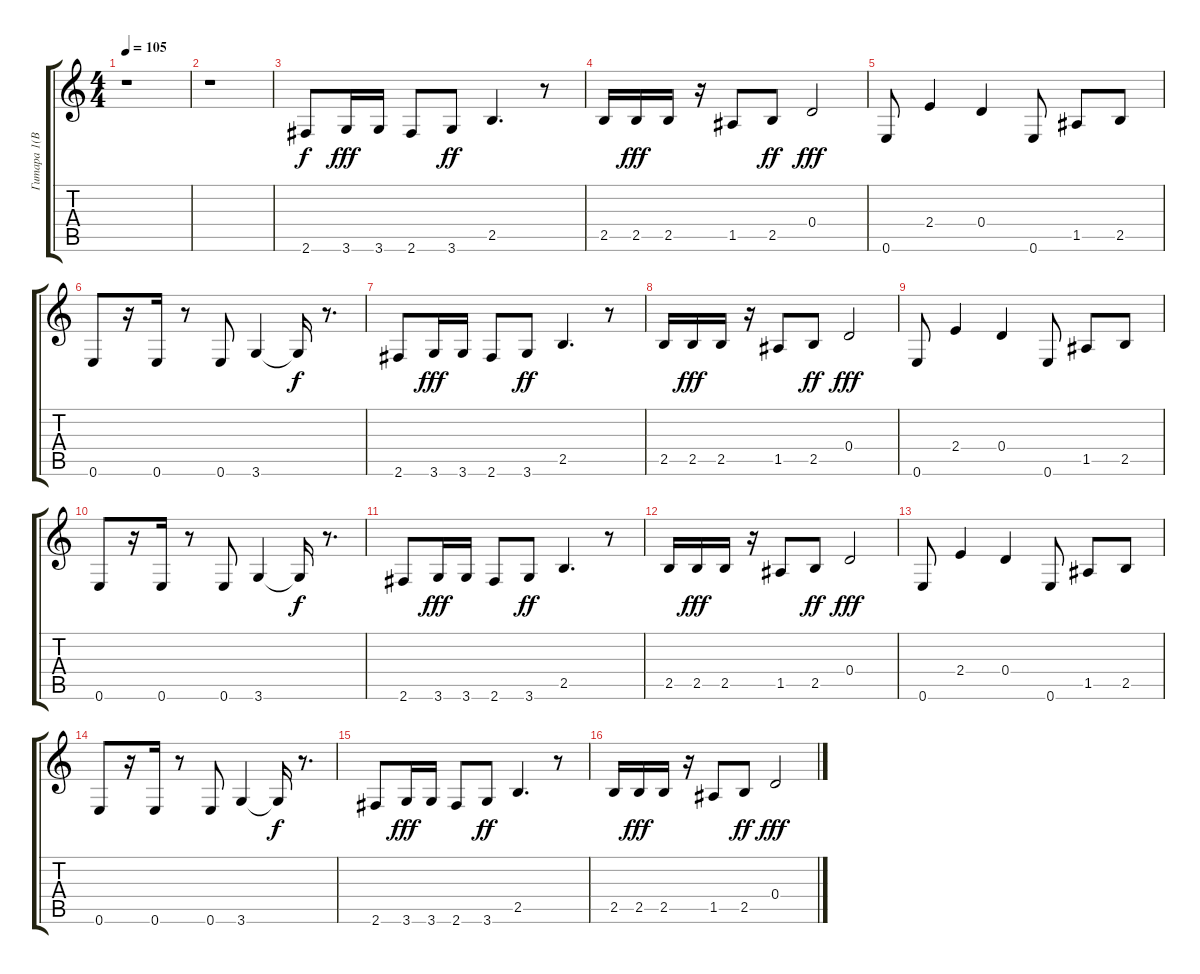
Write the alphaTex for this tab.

\track ("Гитара 1(Вадим)" "Гитара 1(В") {instrument electricguitarclean}
\staff {score tabs}
\tuning (E4 B3 G3 D3 A2 E2) {hide}
\ts (4 4)
\tempo 105
\clef g2
\ks c
r.1{dy fff} |
r.1 |
2.6.8{dy f} 3.6.16{dy fff} 3.6.16 2.6.8 3.6.8{dy ff} 2.5.4{d} r.8 |
2.5.16 2.5.16{dy fff} 2.5.16 r.16 1.5.8 2.5.8{dy ff} 0.4.2{dy fff} |
0.6.8 2.4.4 0.4.4 0.6.8 1.5.8 2.5.8 |
0.6.8 r.16 0.6.16 r.8 0.6.8 3.6.4 3.6{t}.16{dy f} r.8{d} |
2.6.8 3.6.16{dy fff} 3.6.16 2.6.8 3.6.8{dy ff} 2.5.4{d} r.8 |
2.5.16 2.5.16{dy fff} 2.5.16 r.16 1.5.8 2.5.8{dy ff} 0.4.2{dy fff} |
0.6.8 2.4.4 0.4.4 0.6.8 1.5.8 2.5.8 |
0.6.8 r.16 0.6.16 r.8 0.6.8 3.6.4 3.6{t}.16{dy f} r.8{d} |
2.6.8 3.6.16{dy fff} 3.6.16 2.6.8 3.6.8{dy ff} 2.5.4{d} r.8 |
2.5.16 2.5.16{dy fff} 2.5.16 r.16 1.5.8 2.5.8{dy ff} 0.4.2{dy fff} |
0.6.8 2.4.4 0.4.4 0.6.8 1.5.8 2.5.8 |
0.6.8 r.16 0.6.16 r.8 0.6.8 3.6.4 3.6{t}.16{dy f} r.8{d} |
2.6.8 3.6.16{dy fff} 3.6.16 2.6.8 3.6.8{dy ff} 2.5.4{d} r.8 |
2.5.16 2.5.16{dy fff} 2.5.16 r.16 1.5.8 2.5.8{dy ff} 0.4.2{dy fff}
